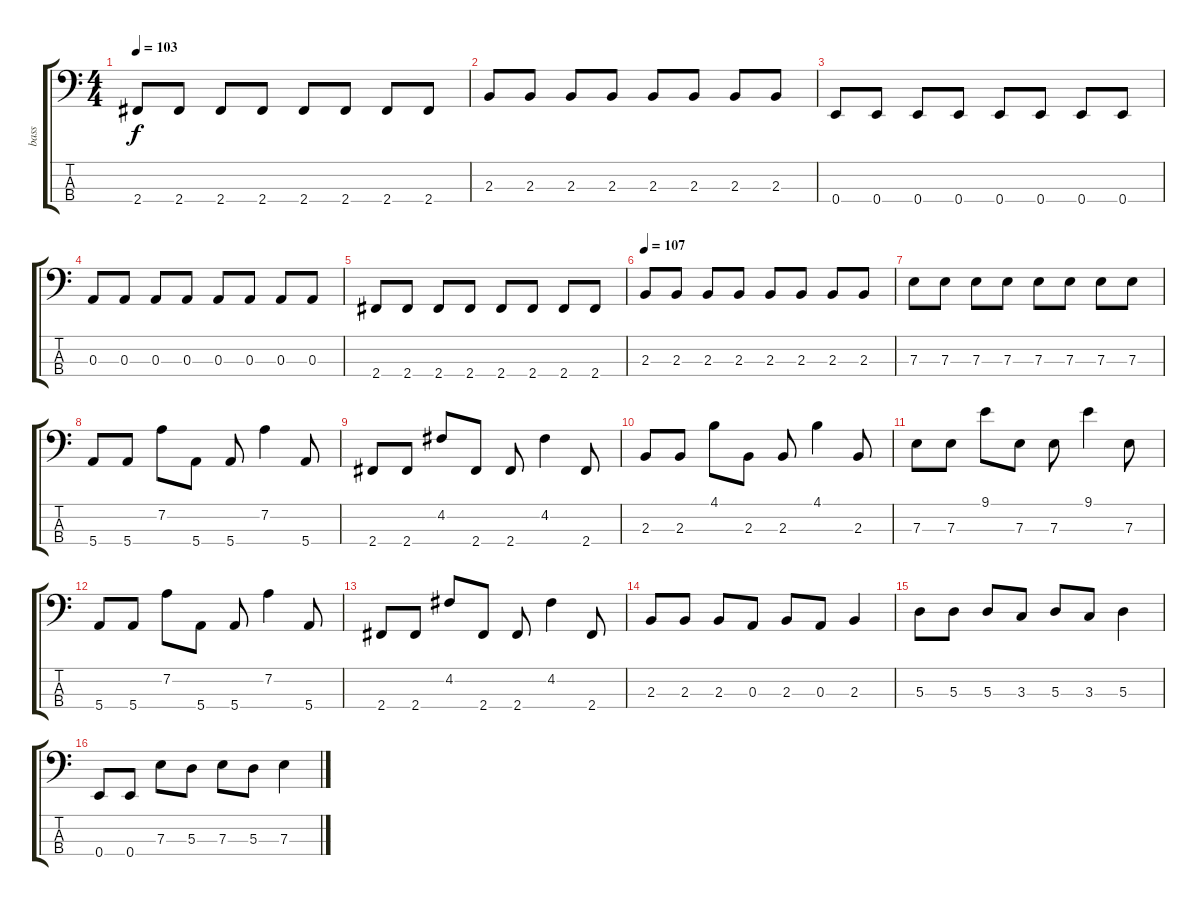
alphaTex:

\track ("bass" "bass") {instrument electricbassfinger}
\staff {score tabs}
\tuning (G2 D2 A1 E1) {hide}
\ts (4 4)
\tempo 103
\clef f4
\ks c
2.4.8{dy f} 2.4.8 2.4.8 2.4.8 2.4.8 2.4.8 2.4.8 2.4.8 |
2.3.8 2.3.8 2.3.8 2.3.8 2.3.8 2.3.8 2.3.8 2.3.8 |
0.4.8 0.4.8 0.4.8 0.4.8 0.4.8 0.4.8 0.4.8 0.4.8 |
0.3.8 0.3.8 0.3.8 0.3.8 0.3.8 0.3.8 0.3.8 0.3.8 |
2.4.8 2.4.8 2.4.8 2.4.8 2.4.8 2.4.8 2.4.8 2.4.8 |
\tempo 107
2.3.8 2.3.8 2.3.8 2.3.8 2.3.8 2.3.8 2.3.8 2.3.8 |
7.3.8 7.3.8 7.3.8 7.3.8 7.3.8 7.3.8 7.3.8 7.3.8 |
5.4.8 5.4.8 7.2.8 5.4.8 5.4.8 7.2.4 5.4.8 |
2.4.8 2.4.8 4.2.8 2.4.8 2.4.8 4.2.4 2.4.8 |
2.3.8 2.3.8 4.1.8 2.3.8 2.3.8 4.1.4 2.3.8 |
7.3.8 7.3.8 9.1.8 7.3.8 7.3.8 9.1.4 7.3.8 |
5.4.8 5.4.8 7.2.8 5.4.8 5.4.8 7.2.4 5.4.8 |
2.4.8 2.4.8 4.2.8 2.4.8 2.4.8 4.2.4 2.4.8 |
2.3.8 2.3.8 2.3.8 0.3.8 2.3.8 0.3.8 2.3.4 |
5.3.8 5.3.8 5.3.8 3.3.8 5.3.8 3.3.8 5.3.4 |
0.4.8 0.4.8 7.3.8 5.3.8 7.3.8 5.3.8 7.3.4
